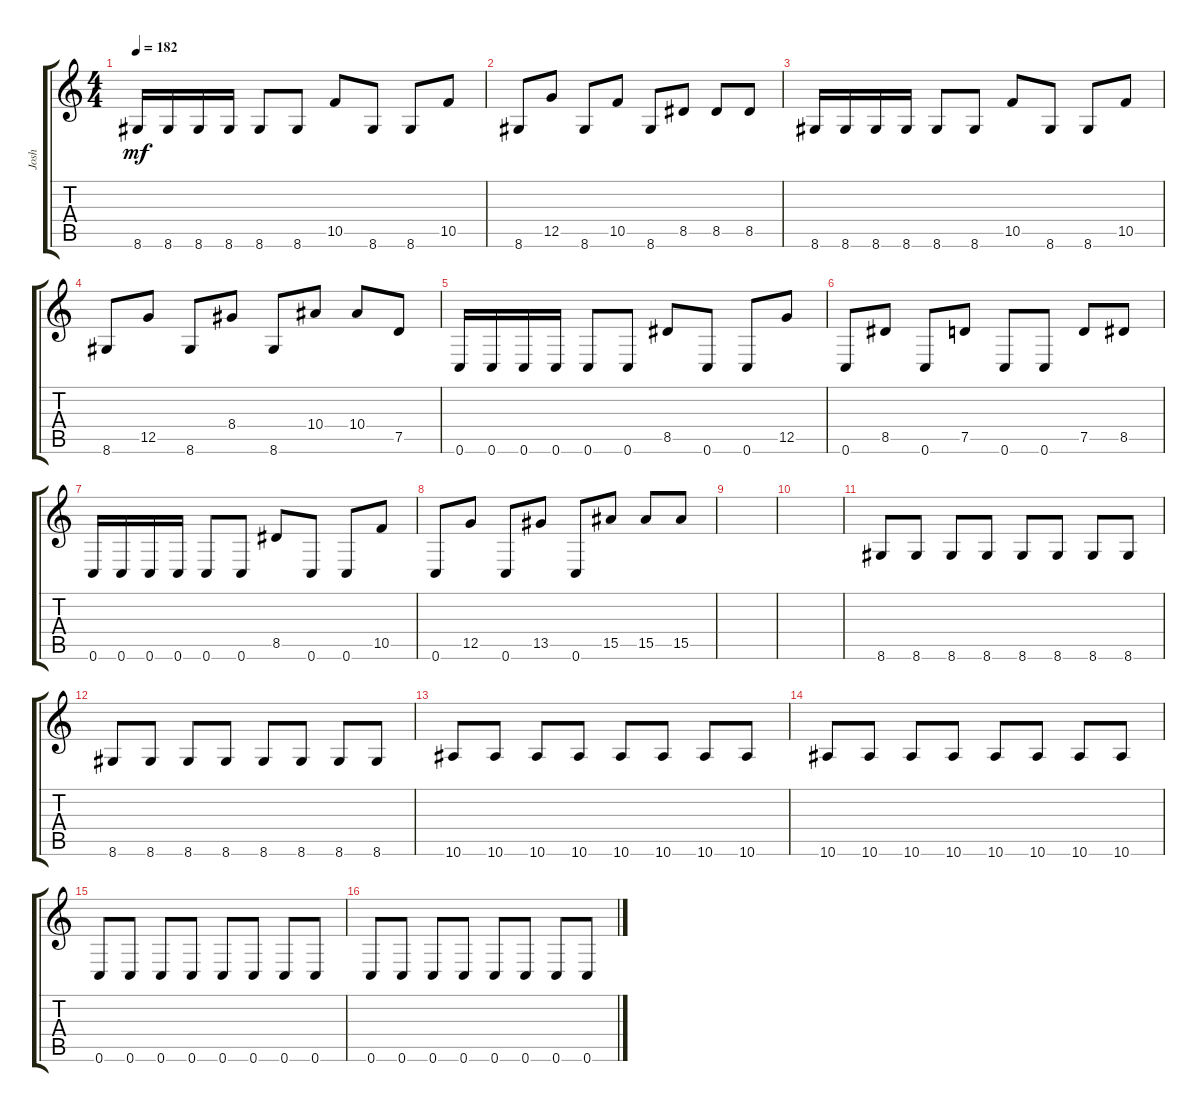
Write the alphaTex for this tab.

\track ("Josh" "Josh") {instrument distortionguitar}
\staff {score tabs}
\tuning (D4 A3 F3 C3 G2 C2) {hide}
\ts (4 4)
\tempo 182
\clef g2
\ks c
8.6.16{dy mf} 8.6.16 8.6.16 8.6.16 8.6.8 8.6.8 10.5.8 8.6.8 8.6.8 10.5.8 |
8.6.8 12.5.8 8.6.8 10.5.8 8.6.8 8.5.8 8.5.8 8.5.8 |
8.6.16 8.6.16 8.6.16 8.6.16 8.6.8 8.6.8 10.5.8 8.6.8 8.6.8 10.5.8 |
8.6.8 12.5.8 8.6.8 8.4.8 8.6.8 10.4.8 10.4.8 7.5.8 |
0.6.16 0.6.16 0.6.16 0.6.16 0.6.8 0.6.8 8.5.8 0.6.8 0.6.8 12.5.8 |
0.6.8 8.5.8 0.6.8 7.5.8 0.6.8 0.6.8 7.5.8 8.5.8 |
0.6.16 0.6.16 0.6.16 0.6.16 0.6.8 0.6.8 8.5.8 0.6.8 0.6.8 10.5.8 |
0.6.8 12.5.8 0.6.8 13.5.8 0.6.8 15.5.8 15.5.8 15.5.8 |
|
|
8.6.8 8.6.8 8.6.8 8.6.8 8.6.8 8.6.8 8.6.8 8.6.8 |
8.6.8 8.6.8 8.6.8 8.6.8 8.6.8 8.6.8 8.6.8 8.6.8 |
10.6.8 10.6.8 10.6.8 10.6.8 10.6.8 10.6.8 10.6.8 10.6.8 |
10.6.8 10.6.8 10.6.8 10.6.8 10.6.8 10.6.8 10.6.8 10.6.8 |
0.6.8 0.6.8 0.6.8 0.6.8 0.6.8 0.6.8 0.6.8 0.6.8 |
0.6.8 0.6.8 0.6.8 0.6.8 0.6.8 0.6.8 0.6.8 0.6.8
